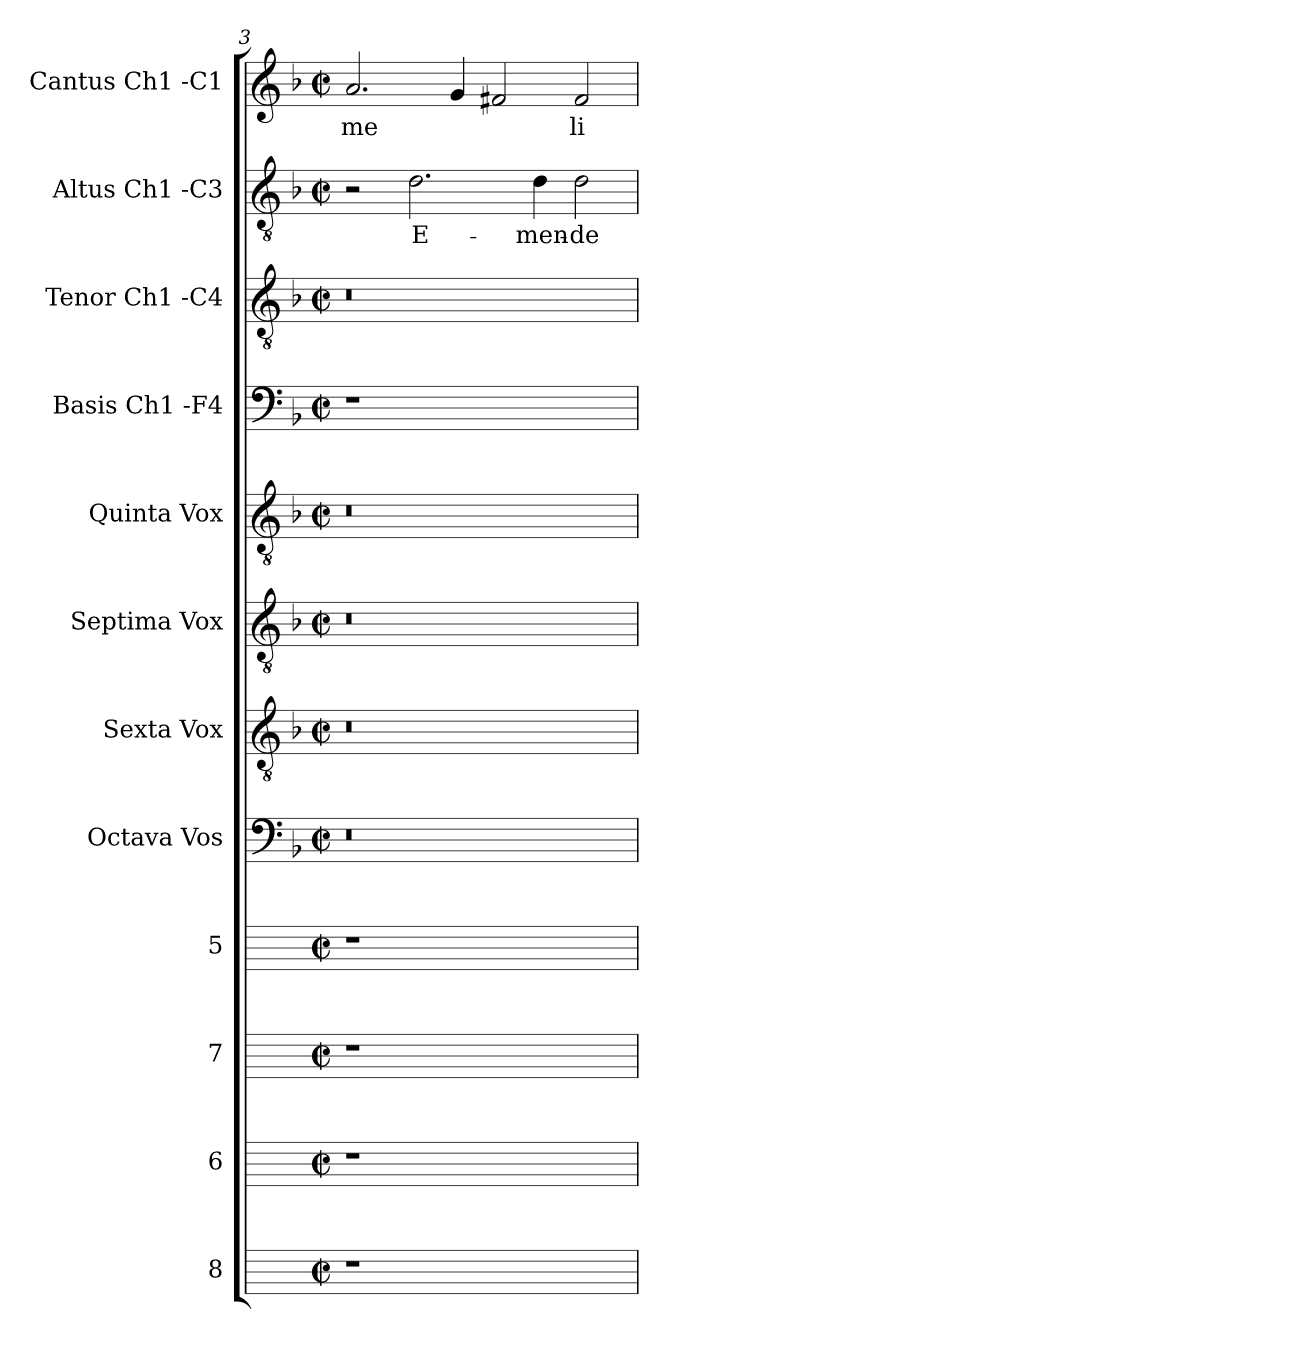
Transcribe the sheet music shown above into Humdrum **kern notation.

**kern	**kern	**kern	**kern	**kern	**kern	**kern	**kern	**kern	**kern	**kern	**text	**kern	**text
*part12	*part11	*part10	*part9	*part8	*part7	*part6	*part5	*part4	*part3	*part2	*part2	*part1	*part1
*staff12	*staff11	*staff10	*staff9	*staff8	*staff7	*staff6	*staff5	*staff4	*staff3	*staff2	*staff2	*staff1	*staff1
*I"8	*I"6	*I"7	*I"5	*I"Octava  Vos	*I"Sexta  Vox	*I"Septima  Vox	*I"Quinta  Vox	*I"Basis  Ch1 -F4	*I"Tenor  Ch1 -C4	*I"Altus  Ch1 -C3	*	*I"Cantus  Ch1 -C1	*
*	*	*	*	*	*	*	*	*I'B	*I'T	*I'A	*	*I'C	*
*	*	*	*	*clefF4	*clefGv2	*clefGv2	*clefGv2	*clefF4	*clefGv2	*clefGv2	*	*clefG2	*
*k[]	*k[]	*k[]	*k[]	*k[b-]	*k[b-]	*k[b-]	*k[b-]	*k[b-]	*k[b-]	*k[b-]	*	*k[b-]	*
*C:	*C:	*C:	*C:	*F:	*F:	*F:	*F:	*F:	*F:	*F:	*	*F:	*
*M2/2	*M2/2	*M2/2	*M2/2	*M2/2	*M2/2	*M2/2	*M2/2	*M2/2	*M2/2	*M2/2	*	*M2/2	*
*met(c|)	*met(c|)	*met(c|)	*met(c|)	*met(c|)	*met(c|)	*met(c|)	*met(c|)	*met(c|)	*met(c|)	*met(c|)	*	*met(c|)	*
=3	=3	=3	=3	=3	=3	=3	=3	=3	=3	=3	=3	=3	=3
!	!	!	!	!	!	!	!	!	!	!	!	!	!LO:LY:b:cj
1r	1r	1r	1r	0r	0r	0r	0r	1r	0r	2r	.	2.a/	me-
!	!	!	!	!	!	!	!	!	!	!	!LO:LY:b:cj	!	!
.	.	.	.	.	.	.	.	.	.	2.d\	E-	.	.
!	!	!	!	!	!	!	!	!	!	!	!	!	!LO:LY:b:cj
.	.	.	.	.	.	.	.	.	.	.	.	4g/	--
!	!	!	!	!	!	!	!	!	!	!	!	!	!LO:LY:b:cj
1ryy	1ryy	1ryy	1ryy	.	.	.	.	1ryy	.	.	.	2f#X/	--
!	!	!	!	!	!	!	!	!	!	!	!LO:LY:b:cj	!	!
.	.	.	.	.	.	.	.	.	.	4d\	-men-	.	.
!	!	!	!	!	!	!	!	!	!	!	!LO:LY:b:cj	!	!LO:LY:b:cj
.	.	.	.	.	.	.	.	.	.	2d\	-de-	2f#/	-li-
=	=	=	=	=	=	=	=	=	=	=	=	=	=
*-	*-	*-	*-	*-	*-	*-	*-	*-	*-	*-	*-	*-	*-
